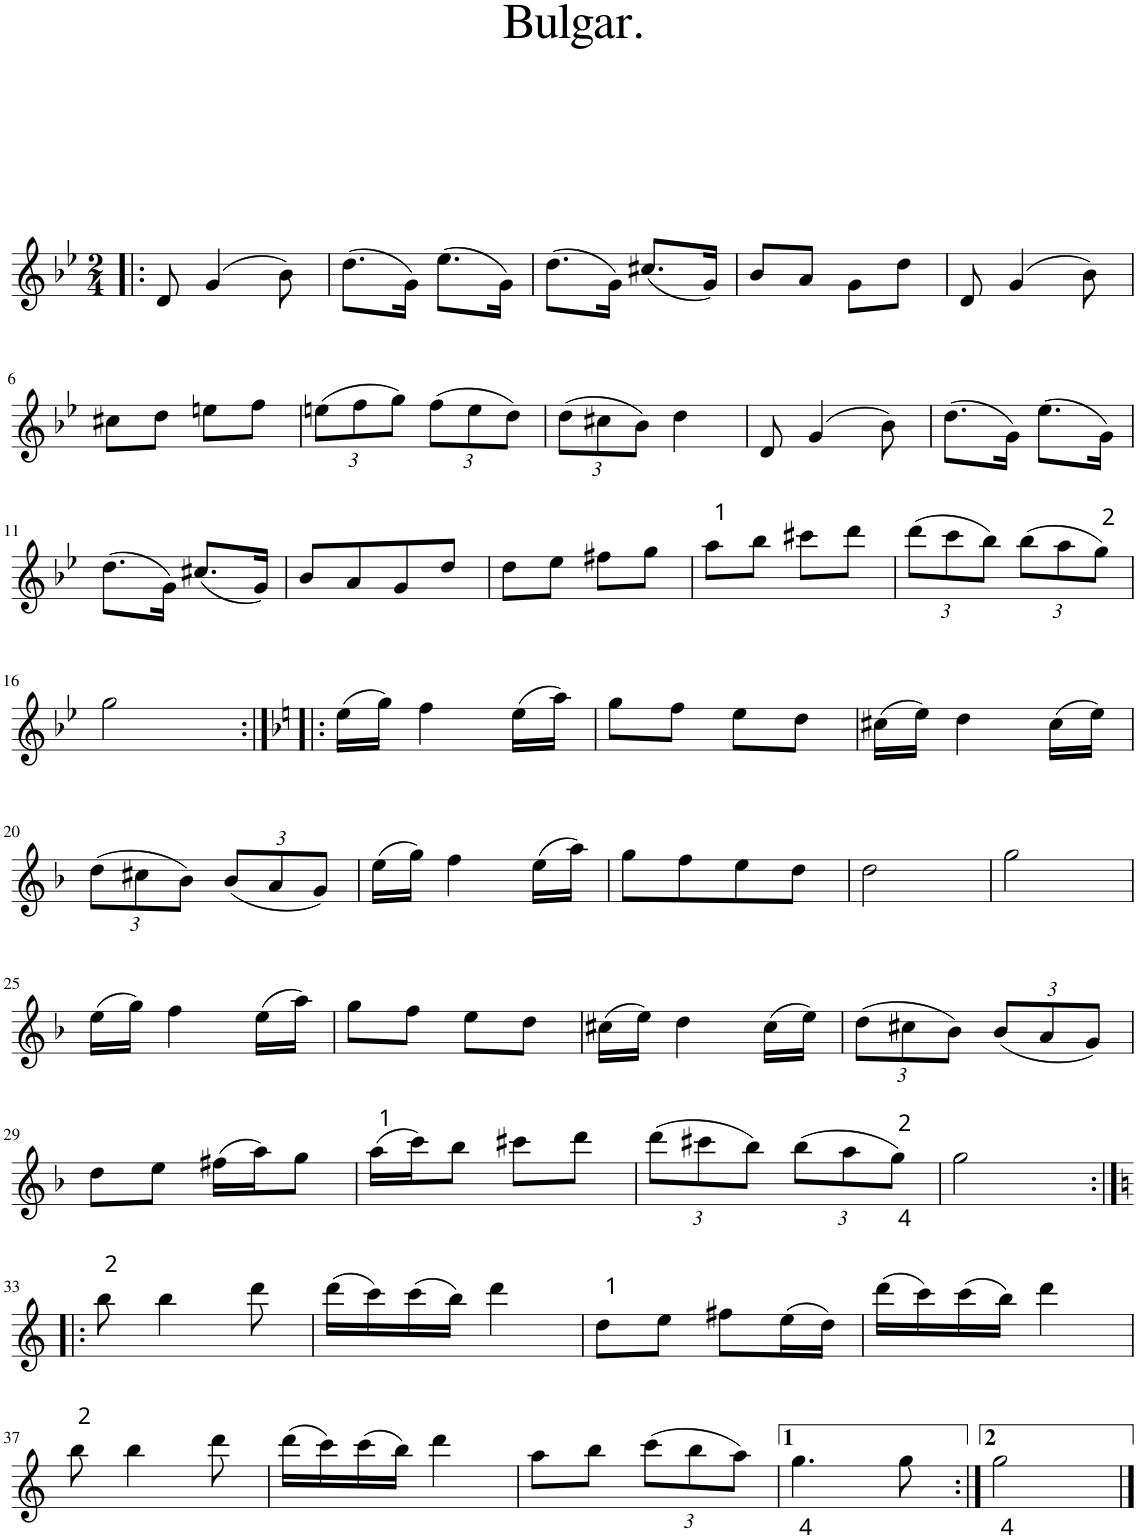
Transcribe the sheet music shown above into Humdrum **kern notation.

**kern
*part1
*staff1
*I"Piano
*I'Pno.
*clefG2
*k[b-e-]
*g:
*M2/4
=1!|:
8d/
(4g/
8b-\)
=2
(8.dd\L
16g\Jk)
(8.ee-\L
16g\Jk)
=3
(8.dd\L
16g\Jk)
(8.cc#X/L
16g/Jk)
=4
8b-/L
8a/J
8g\L
8dd\J
=5
8d/
(4g/
8b-\)
!!LO:LB:g=z
=6
8cc#X\L
8dd\J
8een\L
8ff\J
=7
*Xbrackettup
(12een\L
12ff\
12gg\J)
(12ff\L
12ee\
12dd\J)
=8
(12dd\L
12cc#X\
12b-\J)
4dd\
=9
8d/
(4g/
8b-\)
=10
(8.dd\L
16g\Jk)
(8.ee-\L
16g\Jk)
!!LO:LB:g=z
=11
(8.dd\L
16g\Jk)
(8.cc#X/L
16g/Jk)
=12
8b-/L
8a/
8g/
8dd/J
=13
8dd\L
8ee-\J
8ff#X\L
8gg\J
=14
8aa\L
8bb-\J
8ccc#X\L
8ddd\J
=15
(12ddd\L
12ccc\
12bb-\J)
(12bb-\L
12aa\
12gg\J)
!!LO:LB:g=z
=16
2gg\
=17:|!|:
*k[b-]
*G:dor
(16ee\LL
16gg\JJ)
4ff\
(16ee\LL
16aa\JJ)
=18
8gg\L
8ff\J
8ee\L
8dd\J
=19
(16cc#X\LL
16ee\JJ)
4dd\
(16cc#\LL
16ee\JJ)
!!LO:LB:g=z
=20
(12dd\L
12cc#X\
12b-\J)
(12b-/L
12a/
12g/J)
=21
(16ee\LL
16gg\JJ)
4ff\
(16ee\LL
16aa\JJ)
=22
8gg\L
8ff\
8ee\
8dd\J
=23
2dd\
=24
2gg\
!!LO:LB:g=z
=25
(16ee\LL
16gg\JJ)
4ff\
(16ee\LL
16aa\JJ)
=26
8gg\L
8ff\J
8ee\L
8dd\J
=27
(16cc#X\LL
16ee\JJ)
4dd\
(16cc#\LL
16ee\JJ)
=28
(12dd\L
12cc#X\
12b-\J)
(12b-/L
12a/
12g/J)
!!LO:LB:g=z
=29
8dd\L
8ee\J
(16ff#X\LL
16aa\J)
8gg\J
=30
(16aa\LL
16ccc\J)
8bb-\J
8ccc#X\L
8ddd\J
=31
(12ddd\L
12ccc#X\
12bb-\J)
(12bb-\L
12aa\
12gg<\J)
=32
2gg\
!!LO:LB:g=z
=33:|!|:
*k[]
*G:mix
8bb\
4bb\
8ddd\
=34
(16ddd\LL
16ccc\)
(16ccc\
16bb\JJ)
4ddd\
=35
8dd\L
8ee\J
8ff#X\L
(16ee\L
16dd\JJ)
=36
(16ddd\LL
16ccc\)
(16ccc\
16bb\JJ)
4ddd\
!!LO:LB:g=z
=37
8bb\
4bb\
8ddd\
=38
(16ddd\LL
16ccc\)
(16ccc\
16bb\JJ)
4ddd\
=39
8aa\L
8bb\J
(12ccc\L
12bb\
12aa\J)
=40
4.gg<\
8gg\
=41:|!
2gg<\
==
*-
